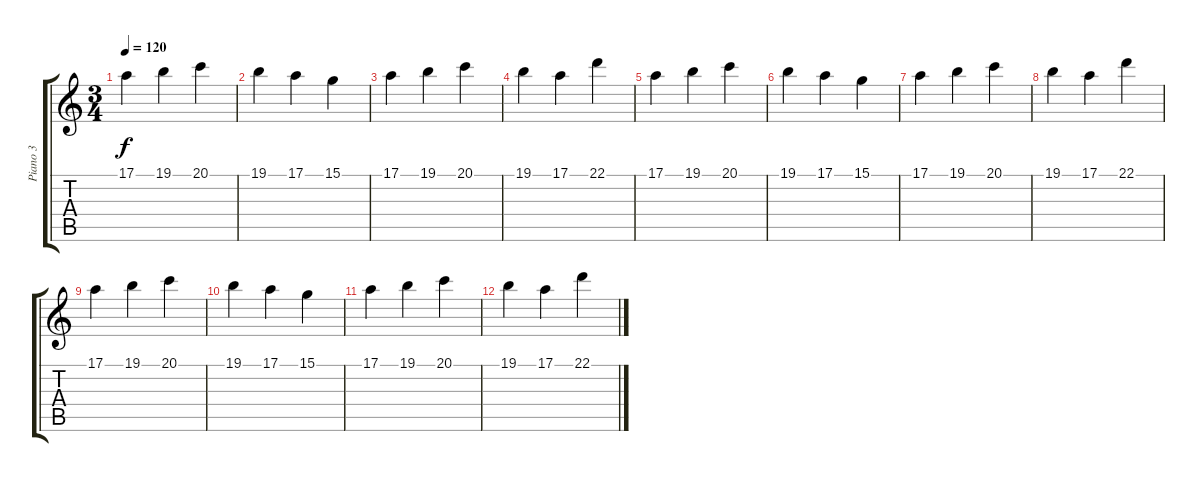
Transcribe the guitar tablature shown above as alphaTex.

\track ("Piano 3" "Piano 3") {instrument acousticgrandpiano}
\staff {score tabs}
\tuning (E4 B3 G3 D3 A2 E2) {hide}
\ts (3 4)
\tempo 120
\clef g2
\ks c
17.1.4{dy f} 19.1.4 20.1.4 |
19.1.4 17.1.4 15.1.4 |
17.1.4 19.1.4 20.1.4 |
19.1.4 17.1.4 22.1.4 |
17.1.4 19.1.4 20.1.4 |
19.1.4 17.1.4 15.1.4 |
17.1.4 19.1.4 20.1.4 |
19.1.4 17.1.4 22.1.4 |
17.1.4 19.1.4 20.1.4 |
19.1.4 17.1.4 15.1.4 |
17.1.4 19.1.4 20.1.4 |
19.1.4 17.1.4 22.1.4
